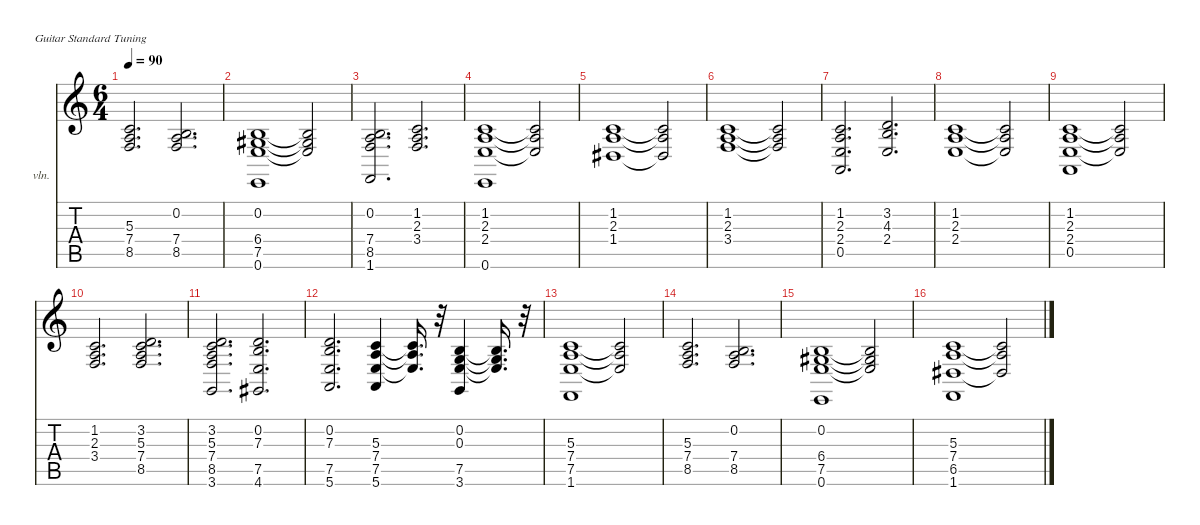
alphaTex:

\defaultSystemsLayout 4
\hideDynamics
\bracketExtendMode nobrackets
\firstSystemTrackNameOrientation horizontal
\otherSystemsTrackNameOrientation horizontal
\track ("Orkestrasyon 1" "vln.") {instrument synthstrings1}
\staff {score tabs}
\tuning (E4 B3 G3 D3 A2 E2)
\ts (6 4)
\tempo 90
\clef g2
\ks c
(5.3 7.4 8.5).2{d dy mf beam Up} (0.2 7.4 8.5).2{d beam Up} |
(0.2 6.4{acc #} 7.5 0.6).1{beam Up} (0.2{t} 6.4{t acc #} 7.5{t}).2{dy f beam Up} |
(0.2 7.4 8.5 1.6).2{d dy mf beam Up} (1.2 2.3 3.4).2{d beam Up} |
(1.2 2.3 2.4 0.6).1{beam Up} (1.2{t} 2.3{t} 2.4{t}).2{dy f beam Up} |
(1.2 2.3 1.4{acc #}).1{dy mf beam Up} (1.2{t} 2.3{t} 1.4{t acc #}).2{dy f beam Up} |
(1.2 2.3 3.4).1{dy mf beam Up} (1.2{t} 2.3{t} 3.4{t}).2{dy f beam Up} |
(1.2 2.3 2.4 0.5).2{d dy mf beam Up} (3.2 4.3 2.4).2{d beam Up} |
(1.2 2.3 2.4).1{beam Up} (1.2{t} 2.3{t} 2.4{t}).2{dy f beam Up} |
(1.2 2.3 2.4 0.5).1{dy mf beam Up} (1.2{t} 2.3{t} 2.4{t}).2{dy f beam Up} |
(1.2 2.3 3.4).2{d dy mf beam Up} (3.2 5.3 7.4 8.5).2{d beam Up} |
(3.2 5.3 7.4 8.5 3.6).2{d beam Up} (0.2 7.3 7.5 4.6{acc #}).2{d beam Up} |
(0.2 7.3 7.5 5.6).2{d beam Up} (5.3 7.4 7.5 5.6).4{beam Up} (5.3{t} 7.4{t} 7.5{t}).16{d dy f beam Up} r.32{beam Up} (0.2 0.3 7.5 3.6).4{dy mf beam Up} (0.2{t} 0.3{t} 7.5{t}).16{d dy f beam Up} r.32{beam Up} |
(5.3 7.4 7.5 1.6).1{dy mf beam Up} (5.3{t} 7.4{t} 7.5{t}).2{dy f beam Up} |
(5.3 7.4 8.5).2{d dy mf beam Up} (0.2 7.4 8.5).2{d beam Up} |
(0.2 6.4{acc #} 7.5 0.6).1{beam Up} (0.2{t} 6.4{t acc #} 7.5{t}).2{dy f beam Up} |
(5.3 7.4 6.5{acc #} 1.6).1{dy mf beam Up} (5.3{t} 7.4{t} 6.5{t acc #}).2{dy f beam Up}
